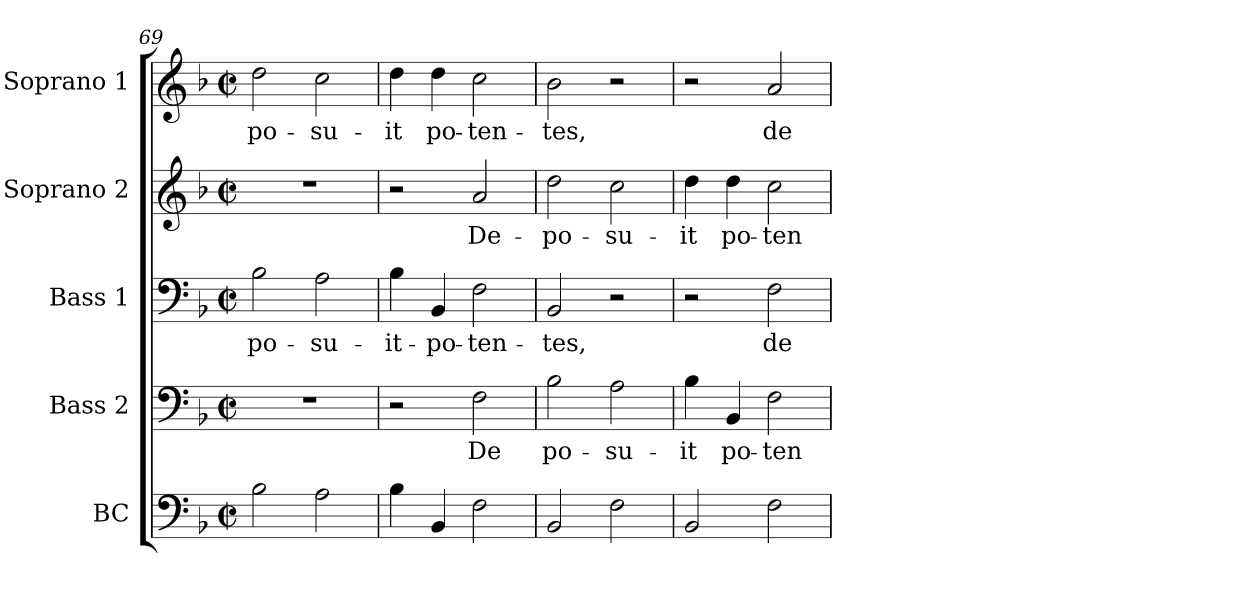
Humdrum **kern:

**kern	**kern	**text	**kern	**text	**kern	**text	**kern	**text
*part5	*part4	*part4	*part3	*part3	*part2	*part2	*part1	*part1
*staff5	*staff4	*staff4	*staff3	*staff3	*staff2	*staff2	*staff1	*staff1
*I"BC	*I"Bass 2	*	*I"Bass 1	*	*I"Soprano 2	*	*I"Soprano 1	*
*	*I'B 2	*	*I'B 1	*	*I'S 2	*	*I'S 1	*
*clefF4	*clefF4	*	*clefF4	*	*clefG2	*	*clefG2	*
*k[b-]	*k[b-]	*	*k[b-]	*	*k[b-]	*	*k[b-]	*
*F:	*F:	*	*F:	*	*F:	*	*F:	*
*M2/2	*M2/2	*	*M2/2	*	*M2/2	*	*M2/2	*
*met(c|)	*met(c|)	*	*met(c|)	*	*met(c|)	*	*met(c|)	*
=69	=69	=69	=69	=69	=69	=69	=69	=69
2B-\	1r	.	2B-\	po-	1r	.	2dd\	-po-
2A\	.	.	2A\	-su-	.	.	2cc\	-su-
=70	=70	=70	=70	=70	=70	=70	=70	=70
4B-\	2r	.	4B-\	-it-	2r	.	4dd\	-it
4BB-/	.	.	4BB-/	-po-	.	.	4dd\	po-
2F\	2F\	De	2F\	-ten-	2a/	De-	2cc\	-ten-
=71	=71	=71	=71	=71	=71	=71	=71	=71
2BB-/	2B-\	po-	2BB-/	-tes,	2dd\	-po-	2b-\	-tes,
2F\	2A\	-su-	2r	.	2cc\	-su-	2r	.
=72	=72	=72	=72	=72	=72	=72	=72	=72
2BB-/	4B-\	-it	2r	.	4dd\	-it	2r	.
.	4BB-/	po-	.	.	4dd\	po-	.	.
2F\	2F\	-ten-	2F\	de-	2cc\	-ten-	2a/	de-
=	=	=	=	=	=	=	=	=
*-	*-	*-	*-	*-	*-	*-	*-	*-
